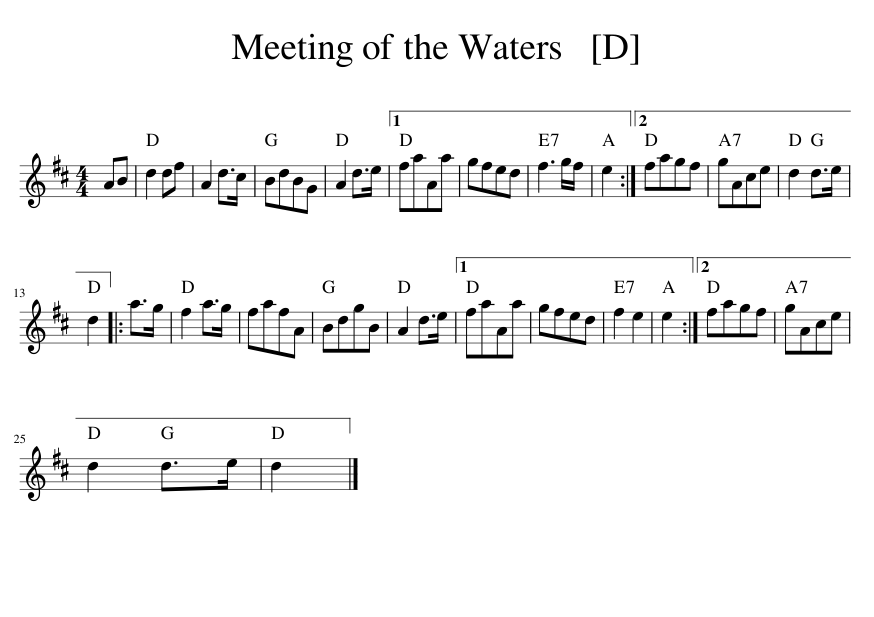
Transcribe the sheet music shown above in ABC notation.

X:1
L:1/8
M:4/4
I:linebreak $
K:D
V:1 treble
V:1
 AB | d2 df | A2 d>c | BdBG | A2 d>e |1 %5
 faAa | gfed | f3 g/f/ | e2 :|2 fagf | %10
 gAce | d2 d>e |$ d2 |: a>g | f2 a>g | %15
 fafA | BdgB | A2 d>e |1 faAa | gfed | %20
 f2 e2 | e2 :|2 fagf | gAce |$ d2 d>e | %25
 d2 |] %26
